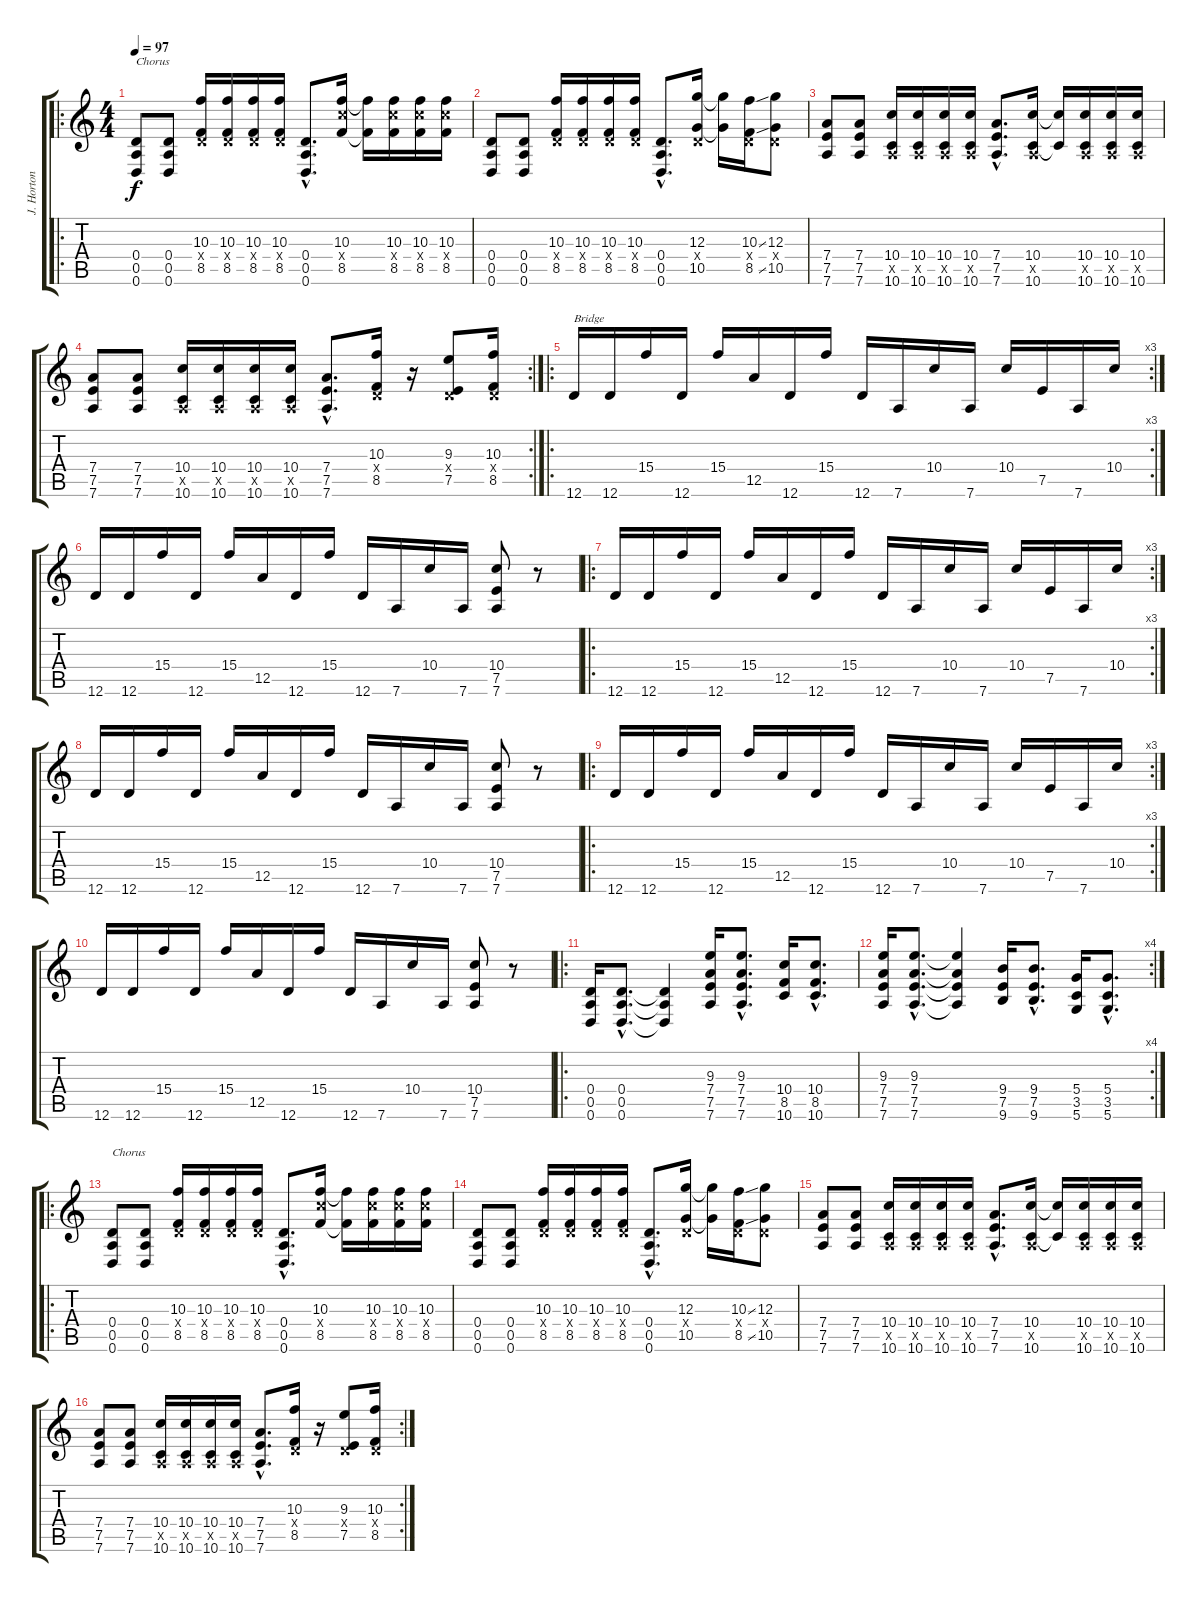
\track ("J. Horton - Guitar" "J. Horton ") {instrument distortionguitar}
\staff {score tabs}
\tuning (E4 B3 G3 D3 A2 D2) {hide}
\ro
\ts (4 4)
\tempo 97
\clef g2
\ks c
(0.4 0.5 0.6).8{txt "Chorus" dy f} (0.4 0.5 0.6).8 (10.3 0.4{x} 8.5).16 (10.3 0.4{x} 8.5).16 (10.3 0.4{x} 8.5).16 (10.3 0.4{x} 8.5).16 (0.4{hac} 0.5{hac} 0.6{hac}).8{d} (10.3 10.4{x} 8.5).16 (10.3{t} 8.5{t}).16 (10.3 10.4{x} 8.5).16 (10.3 10.4{x} 8.5).16 (10.3 10.4{x} 8.5).16 |
(0.4 0.5 0.6).8 (0.4 0.5 0.6).8 (10.3 0.4{x} 8.5).16 (10.3 0.4{x} 8.5).16 (10.3 0.4{x} 8.5).16 (10.3 0.4{x} 8.5).16 (0.4{hac} 0.5{hac} 0.6{hac}).8{d} (12.3 0.4{x} 10.5).16 (12.3{t} 10.5{t}).16 (10.3{ss} 0.4{x} 8.5{ss}).16 (12.3 0.4{x} 10.5).8 |
(7.4 7.5 7.6).8 (7.4 7.5 7.6).8 (10.4 0.5{x} 10.6).16 (10.4 0.5{x} 10.6).16 (10.4 0.5{x} 10.6).16 (10.4 0.5{x} 10.6).16 (7.4{hac} 7.5{hac} 7.6{hac}).8{d} (10.4 0.5{x} 10.6).16 (10.4{t} 10.6{t}).16 (10.4 0.5{x} 10.6).16 (10.4 0.5{x} 10.6).16 (10.4 0.5{x} 10.6).16 |
\rc 2
(7.4 7.5 7.6).8 (7.4 7.5 7.6).8 (10.4 0.5{x} 10.6).16 (10.4 0.5{x} 10.6).16 (10.4 0.5{x} 10.6).16 (10.4 0.5{x} 10.6).16 (7.4{hac} 7.5{hac} 7.6{hac}).8{d} (10.3 0.4{x} 8.5).16 r.16 (9.3 0.4{x} 7.5).8 (10.3 0.4{x} 8.5).16 |
\ro
\rc 3
12.6.16{txt "Bridge"} 12.6.16 15.4.16 12.6.16 15.4.16 12.5.16 12.6.16 15.4.16 12.6.16 7.6.16 10.4.16 7.6.16 10.4.16 7.5.16 7.6.16 10.4.16 |
12.6.16 12.6.16 15.4.16 12.6.16 15.4.16 12.5.16 12.6.16 15.4.16 12.6.16 7.6.16 10.4.16 7.6.16 (10.4 7.5 7.6).8 r.8 |
\ro
\rc 3
12.6.16 12.6.16 15.4.16 12.6.16 15.4.16 12.5.16 12.6.16 15.4.16 12.6.16 7.6.16 10.4.16 7.6.16 10.4.16 7.5.16 7.6.16 10.4.16 |
12.6.16 12.6.16 15.4.16 12.6.16 15.4.16 12.5.16 12.6.16 15.4.16 12.6.16 7.6.16 10.4.16 7.6.16 (10.4 7.5 7.6).8 r.8 |
\ro
\rc 3
12.6.16 12.6.16 15.4.16 12.6.16 15.4.16 12.5.16 12.6.16 15.4.16 12.6.16 7.6.16 10.4.16 7.6.16 10.4.16 7.5.16 7.6.16 10.4.16 |
12.6.16 12.6.16 15.4.16 12.6.16 15.4.16 12.5.16 12.6.16 15.4.16 12.6.16 7.6.16 10.4.16 7.6.16 (10.4 7.5 7.6).8 r.8 |
\ro
(0.4 0.5 0.6).16 (0.4{hac} 0.5{hac} 0.6{hac}).8{d} (0.4{t} 0.5{t} 0.6{t}).4 (9.3 7.4 7.5 7.6).16 (9.3{hac} 7.4{hac} 7.5{hac} 7.6{hac}).8{d} (10.4 8.5 10.6).16 (10.4{hac} 8.5{hac} 10.6{hac}).8{d} |
\rc 4
(9.3 7.4 7.5 7.6).16 (9.3{hac} 7.4{hac} 7.5{hac} 7.6{hac}).8{d} (9.3{t} 7.4{t} 7.5{t} 7.6{t}).4 (9.4 7.5 9.6).16 (9.4{hac} 7.5{hac} 9.6{hac}).8{d} (5.4 3.5 5.6).16 (5.4{hac} 3.5{hac} 5.6{hac}).8{d} |
\ro
(0.4 0.5 0.6).8{txt "Chorus"} (0.4 0.5 0.6).8 (10.3 0.4{x} 8.5).16 (10.3 0.4{x} 8.5).16 (10.3 0.4{x} 8.5).16 (10.3 0.4{x} 8.5).16 (0.4{hac} 0.5{hac} 0.6{hac}).8{d} (10.3 10.4{x} 8.5).16 (10.3{t} 8.5{t}).16 (10.3 10.4{x} 8.5).16 (10.3 10.4{x} 8.5).16 (10.3 10.4{x} 8.5).16 |
(0.4 0.5 0.6).8 (0.4 0.5 0.6).8 (10.3 0.4{x} 8.5).16 (10.3 0.4{x} 8.5).16 (10.3 0.4{x} 8.5).16 (10.3 0.4{x} 8.5).16 (0.4{hac} 0.5{hac} 0.6{hac}).8{d} (12.3 0.4{x} 10.5).16 (12.3{t} 10.5{t}).16 (10.3{ss} 0.4{x} 8.5{ss}).16 (12.3 0.4{x} 10.5).8 |
(7.4 7.5 7.6).8 (7.4 7.5 7.6).8 (10.4 0.5{x} 10.6).16 (10.4 0.5{x} 10.6).16 (10.4 0.5{x} 10.6).16 (10.4 0.5{x} 10.6).16 (7.4{hac} 7.5{hac} 7.6{hac}).8{d} (10.4 0.5{x} 10.6).16 (10.4{t} 10.6{t}).16 (10.4 0.5{x} 10.6).16 (10.4 0.5{x} 10.6).16 (10.4 0.5{x} 10.6).16 |
\rc 2
(7.4 7.5 7.6).8 (7.4 7.5 7.6).8 (10.4 0.5{x} 10.6).16 (10.4 0.5{x} 10.6).16 (10.4 0.5{x} 10.6).16 (10.4 0.5{x} 10.6).16 (7.4{hac} 7.5{hac} 7.6{hac}).8{d} (10.3 0.4{x} 8.5).16 r.16 (9.3 0.4{x} 7.5).8 (10.3 0.4{x} 8.5).16
